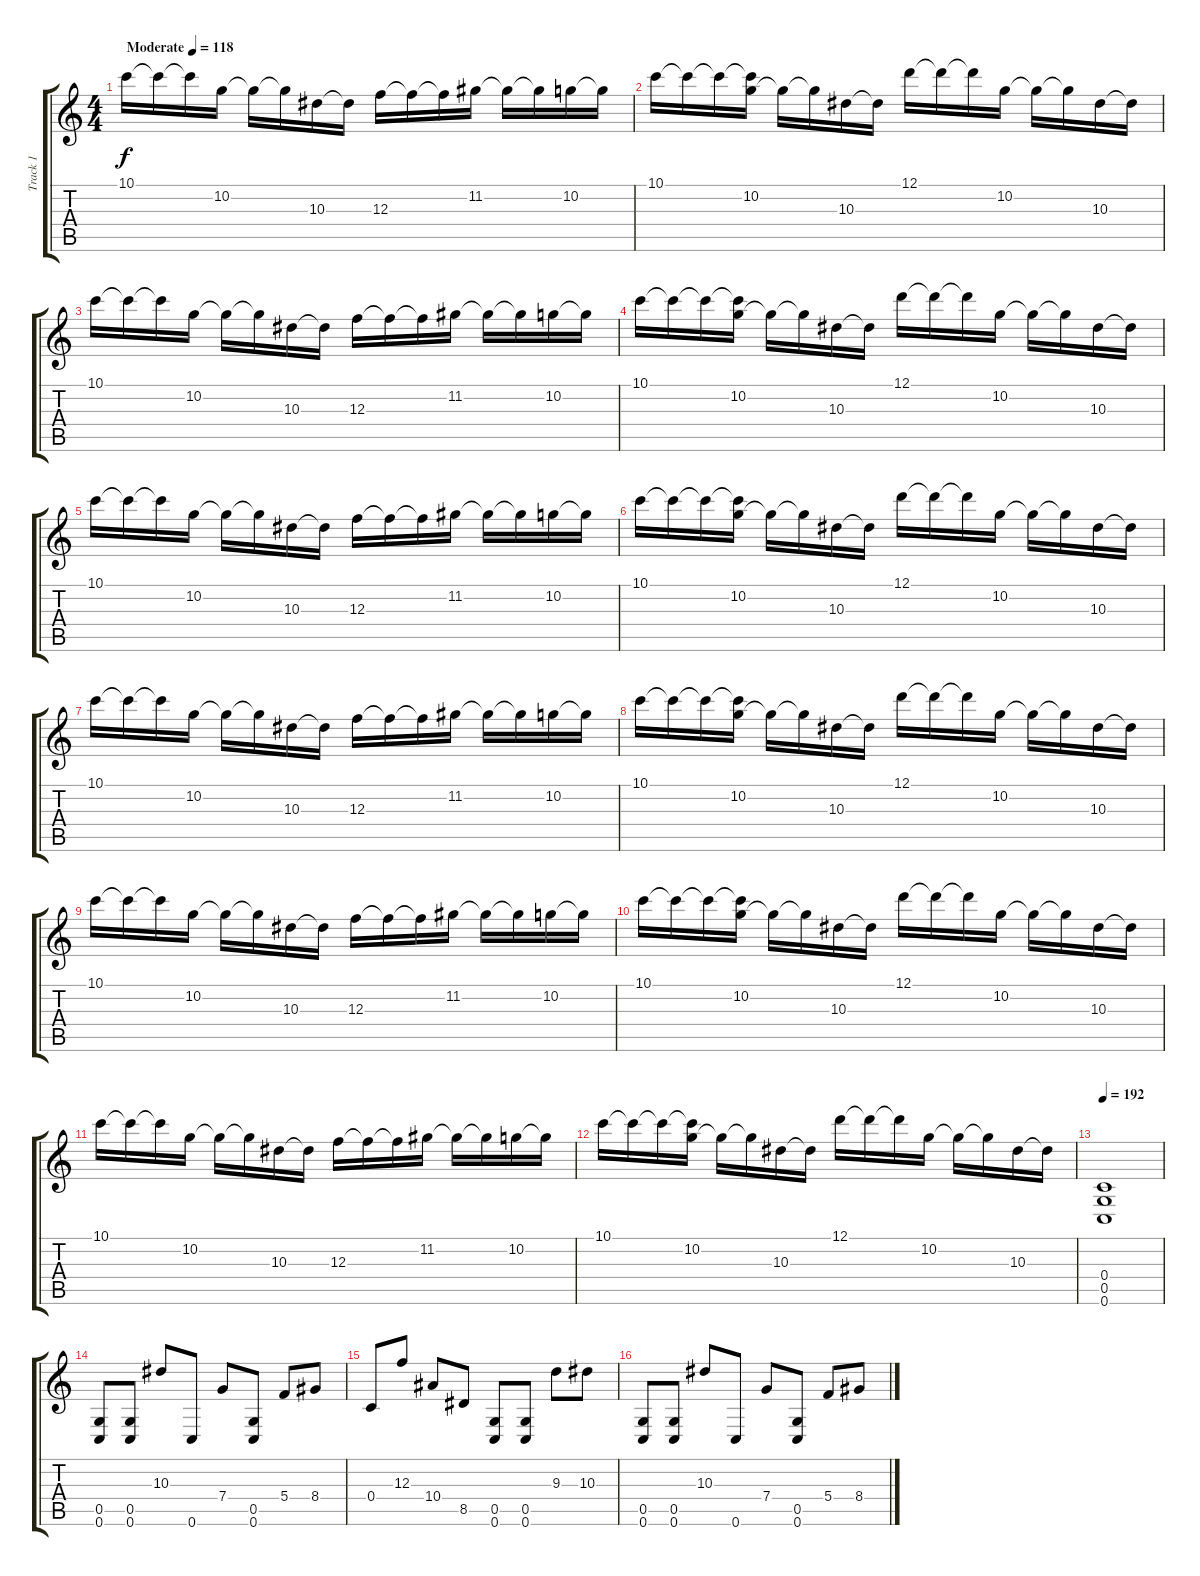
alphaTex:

\track ("Track 1" "Track 1") {instrument distortionguitar}
\staff {score tabs}
\tuning (D4 A3 F3 C3 G2 C2) {hide}
\ts (4 4)
\tempo (118 "Moderate")
\clef g2
\ks c
10.1.16{dy f instrument distortionguitar} 10.1{t}.16 10.1{t}.16 10.2.16 10.2{t}.16 10.2{t}.16 10.3.16 10.3{t}.16 12.3.16 12.3{t}.16 12.3{t}.16 11.2.16 11.2{t}.16 11.2{t}.16 10.2.16 10.2{t}.16 |
10.1.16 10.1{t}.16 10.1{t}.16 (10.1{t} 10.2).16 10.2{t}.16 10.2{t}.16 10.3.16 10.3{t}.16 12.1.16 12.1{t}.16 12.1{t}.16 10.2.16 10.2{t}.16 10.2{t}.16 10.3.16 10.3{t}.16 |
10.1.16 10.1{t}.16 10.1{t}.16 10.2.16 10.2{t}.16 10.2{t}.16 10.3.16 10.3{t}.16 12.3.16 12.3{t}.16 12.3{t}.16 11.2.16 11.2{t}.16 11.2{t}.16 10.2.16 10.2{t}.16 |
10.1.16 10.1{t}.16 10.1{t}.16 (10.1{t} 10.2).16 10.2{t}.16 10.2{t}.16 10.3.16 10.3{t}.16 12.1.16 12.1{t}.16 12.1{t}.16 10.2.16 10.2{t}.16 10.2{t}.16 10.3.16 10.3{t}.16 |
10.1.16 10.1{t}.16 10.1{t}.16 10.2.16 10.2{t}.16 10.2{t}.16 10.3.16 10.3{t}.16 12.3.16 12.3{t}.16 12.3{t}.16 11.2.16 11.2{t}.16 11.2{t}.16 10.2.16 10.2{t}.16 |
10.1.16 10.1{t}.16 10.1{t}.16 (10.1{t} 10.2).16 10.2{t}.16 10.2{t}.16 10.3.16 10.3{t}.16 12.1.16 12.1{t}.16 12.1{t}.16 10.2.16 10.2{t}.16 10.2{t}.16 10.3.16 10.3{t}.16 |
10.1.16 10.1{t}.16 10.1{t}.16 10.2.16 10.2{t}.16 10.2{t}.16 10.3.16 10.3{t}.16 12.3.16 12.3{t}.16 12.3{t}.16 11.2.16 11.2{t}.16 11.2{t}.16 10.2.16 10.2{t}.16 |
10.1.16 10.1{t}.16 10.1{t}.16 (10.1{t} 10.2).16 10.2{t}.16 10.2{t}.16 10.3.16 10.3{t}.16 12.1.16 12.1{t}.16 12.1{t}.16 10.2.16 10.2{t}.16 10.2{t}.16 10.3.16 10.3{t}.16 |
10.1.16 10.1{t}.16 10.1{t}.16 10.2.16 10.2{t}.16 10.2{t}.16 10.3.16 10.3{t}.16 12.3.16 12.3{t}.16 12.3{t}.16 11.2.16 11.2{t}.16 11.2{t}.16 10.2.16 10.2{t}.16 |
10.1.16 10.1{t}.16 10.1{t}.16 (10.1{t} 10.2).16 10.2{t}.16 10.2{t}.16 10.3.16 10.3{t}.16 12.1.16 12.1{t}.16 12.1{t}.16 10.2.16 10.2{t}.16 10.2{t}.16 10.3.16 10.3{t}.16 |
10.1.16 10.1{t}.16 10.1{t}.16 10.2.16 10.2{t}.16 10.2{t}.16 10.3.16 10.3{t}.16 12.3.16 12.3{t}.16 12.3{t}.16 11.2.16 11.2{t}.16 11.2{t}.16 10.2.16 10.2{t}.16 |
10.1.16 10.1{t}.16 10.1{t}.16 (10.1{t} 10.2).16 10.2{t}.16 10.2{t}.16 10.3.16 10.3{t}.16 12.1.16 12.1{t}.16 12.1{t}.16 10.2.16 10.2{t}.16 10.2{t}.16 10.3.16 10.3{t}.16 |
\tempo 192
(0.4 0.5 0.6).1 |
(0.5 0.6).8 (0.5 0.6).8 10.3.8 0.6.8 7.4.8 (0.5 0.6).8 5.4.8 8.4.8 |
0.4.8 12.3.8 10.4.8 8.5.8 (0.5 0.6).8 (0.5 0.6).8 9.3.8 10.3.8 |
(0.5 0.6).8 (0.5 0.6).8 10.3.8 0.6.8 7.4.8 (0.5 0.6).8 5.4.8 8.4.8
